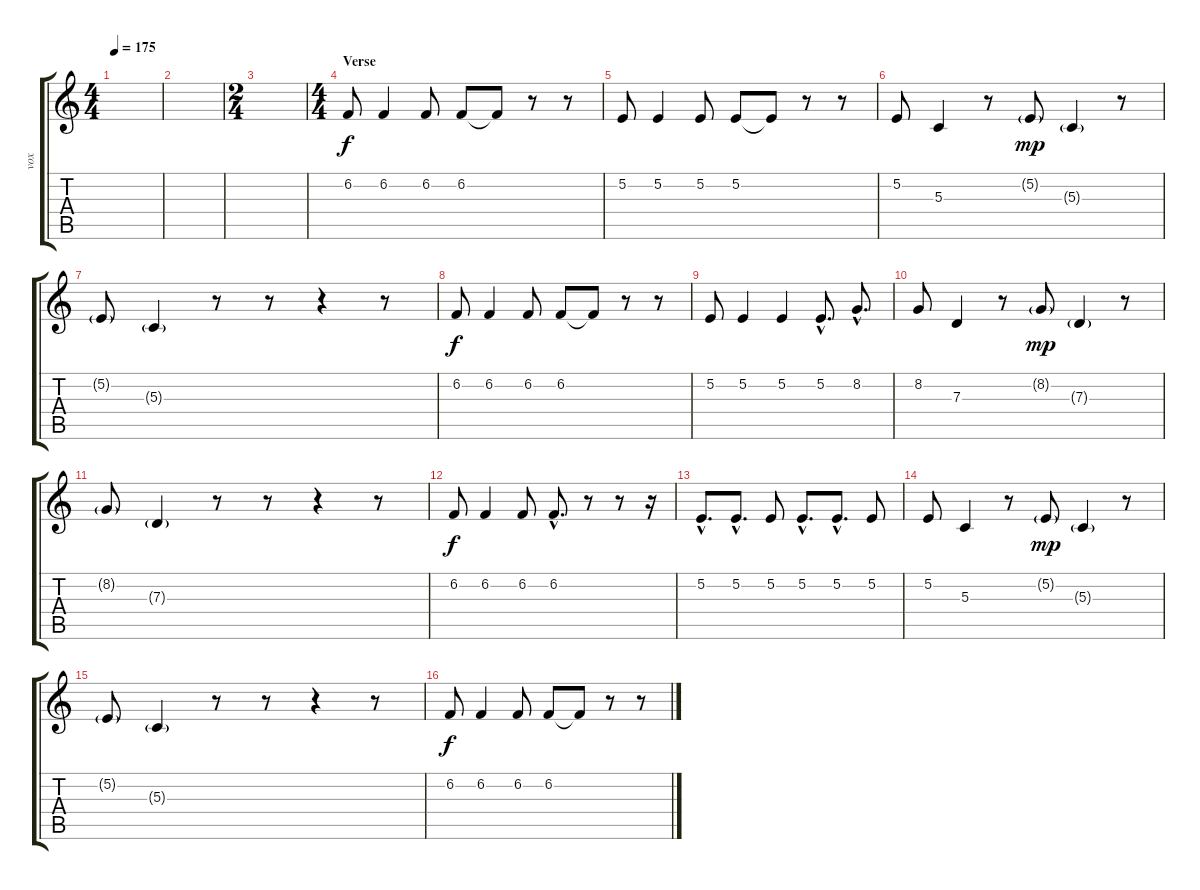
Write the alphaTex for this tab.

\track ("vox" "vox") {instrument lead8bassandlead}
\staff {score tabs}
\tuning (E4 B3 G3 D3 A2 E2) {hide}
\ts (4 4)
\tempo 175
\clef g2
\ks c
|
|
\ts (2 4)
|
\ts (4 4)
\section ("" "Verse")
6.2.8 6.2.4 6.2.8 6.2.8 6.2{t}.8 r.8 r.8 |
5.2.8 5.2.4 5.2.8 5.2.8 5.2{t}.8 r.8 r.8 |
5.2.8 5.3.4 r.8 5.2{g}.8{dy mp balance 0} 5.3{g}.4 r.8 |
5.2{g}.8{balance 16} 5.3{g}.4 r.8 r.8 r.4 r.8 |
6.2.8{dy f balance 8} 6.2.4 6.2.8 6.2.8 6.2{t}.8 r.8 r.8 |
5.2.8 5.2.4 5.2.4 5.2{hac}.8{d} 8.2{hac}.8{d} |
8.2.8 7.3.4 r.8 8.2{g}.8{dy mp balance 16} 7.3{g}.4 r.8 |
8.2{g}.8{balance 0} 7.3{g}.4 r.8 r.8 r.4 r.8 |
6.2.8{dy f balance 8} 6.2.4 6.2.8 6.2{hac}.8{d} r.8 r.8 r.16 |
5.2{hac}.8{d} 5.2{hac}.8{d} 5.2.8 5.2{hac}.8{d} 5.2{hac}.8{d} 5.2.8 |
5.2.8 5.3.4 r.8 5.2{g}.8{dy mp balance 0} 5.3{g}.4 r.8 |
5.2{g}.8{balance 16} 5.3{g}.4 r.8 r.8 r.4 r.8 |
6.2.8{dy f balance 8} 6.2.4 6.2.8 6.2.8 6.2{t}.8 r.8 r.8
